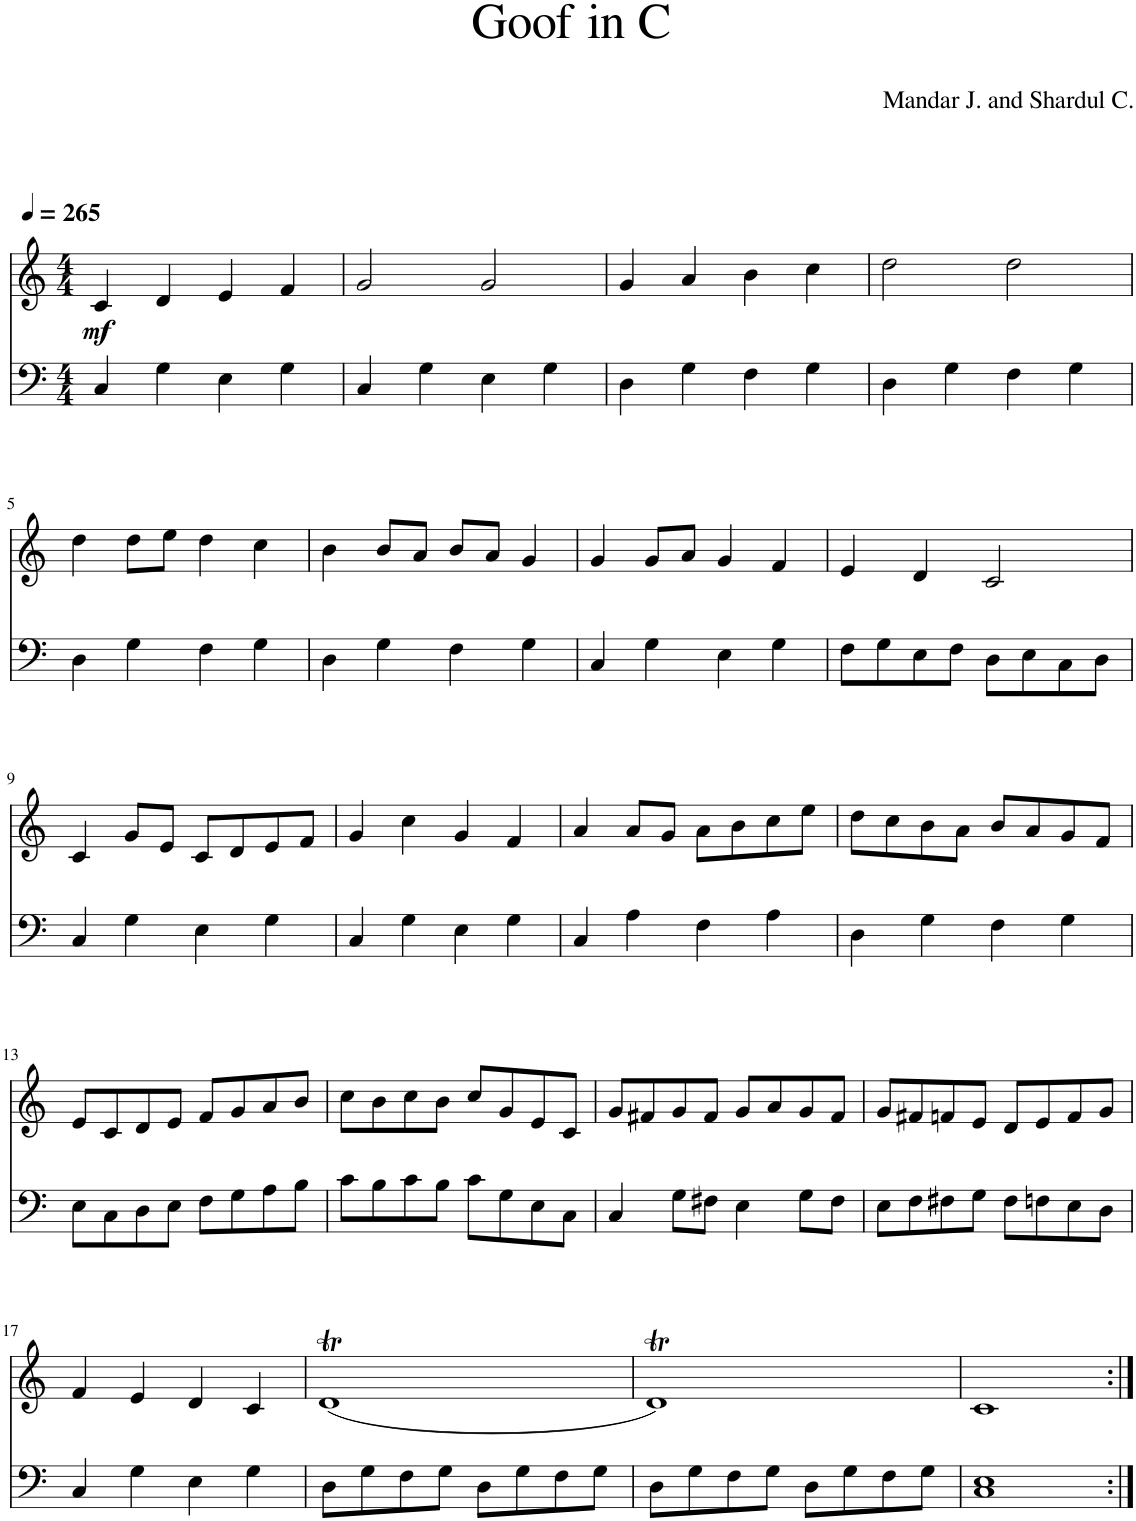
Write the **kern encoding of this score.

**kern	**kern	**dynam
*part1	*part1	*part1
*staff2	*staff1	*staff1/2
*I"Piano	*	*
*I'Pno.	*	*
*clefF4	*clefG2	*
*k[]	*k[]	*
*M4/4	*M4/4	*
*MM265	*MM265	*
=1	=1	=1
!	!	!LO:DY:b
4C/	4c/	mf
4G\	4d/	.
4E\	4e/	.
4G\	4f/	.
=2	=2	=2
4C/	2g/	.
4G\	.	.
4E\	2g/	.
4G\	.	.
=3	=3	=3
4D\	4g/	.
4G\	4a/	.
4F\	4b\	.
4G\	4cc\	.
=4	=4	=4
4D\	2dd\	.
4G\	.	.
4F\	2dd\	.
4G\	.	.
!!LO:LB:g=z
=5	=5	=5
4D\	4dd\	.
4G\	8dd\L	.
.	8ee\J	.
4F\	4dd\	.
4G\	4cc\	.
=6	=6	=6
4D\	4b\	.
4G\	8b/L	.
.	8a/J	.
4F\	8b/L	.
.	8a/J	.
4G\	4g/	.
=7	=7	=7
4C/	4g/	.
4G\	8g/L	.
.	8a/J	.
4E\	4g/	.
4G\	4f/	.
=8	=8	=8
8F\L	4e/	.
8G\	.	.
8E\	4d/	.
8F\J	.	.
8D\L	2c/	.
8E\	.	.
8C\	.	.
8D\J	.	.
!!LO:LB:g=z
=9	=9	=9
4C/	4c/	.
4G\	8g/L	.
.	8e/J	.
4E\	8c/L	.
.	8d/	.
4G\	8e/	.
.	8f/J	.
=10	=10	=10
4C/	4g/	.
4G\	4cc\	.
4E\	4g/	.
4G\	4f/	.
=11	=11	=11
4C/	4a/	.
4A\	8a/L	.
.	8g/J	.
4F\	8a\L	.
.	8b\	.
4A\	8cc\	.
.	8ee\J	.
=12	=12	=12
4D\	8dd\L	.
.	8cc\	.
4G\	8b\	.
.	8a\J	.
4F\	8b/L	.
.	8a/	.
4G\	8g/	.
.	8f/J	.
!!LO:LB:g=z
=13	=13	=13
8E\L	8e/L	.
8C\	8c/	.
8D\	8d/	.
8E\J	8e/J	.
8F\L	8f/L	.
8G\	8g/	.
8A\	8a/	.
8B\J	8b/J	.
=14	=14	=14
8c\L	8cc\L	.
8B\	8b\	.
8c\	8cc\	.
8B\J	8b\J	.
8c\L	8cc/L	.
8G\	8g/	.
8E\	8e/	.
8C\J	8c/J	.
=15	=15	=15
4C/	8g/L	.
.	8f#X/	.
8G\L	8g/	.
8F#X\J	8f#/J	.
4E\	8g/L	.
.	8a/	.
8G\L	8g/	.
8F#\J	8f#/J	.
=16	=16	=16
8E\L	8g/L	.
8F\	8f#X/	.
8F#X\	8fn/	.
8G\J	8e/J	.
8F#\L	8d/L	.
8Fn\	8e/	.
8E\	8f/	.
8D\J	8g/J	.
!!LO:LB:g=z
=17	=17	=17
4C/	4f/	.
4G\	4e/	.
4E\	4d/	.
4G\	4c/	.
=18	=18	=18
8D\L	(1dT	.
8G\	.	.
8F\	.	.
8G\J	.	.
8D\L	.	.
8G\	.	.
8F\	.	.
8G\J	.	.
=19	=19	=19
8D\L	1dT)	.
8G\	.	.
8F\	.	.
8G\J	.	.
8D\L	.	.
8G\	.	.
8F\	.	.
8G\J	.	.
=20	=20	=20
1C 1E	1c	.
=:|!	=:|!	=:|!
*-	*-	*-
